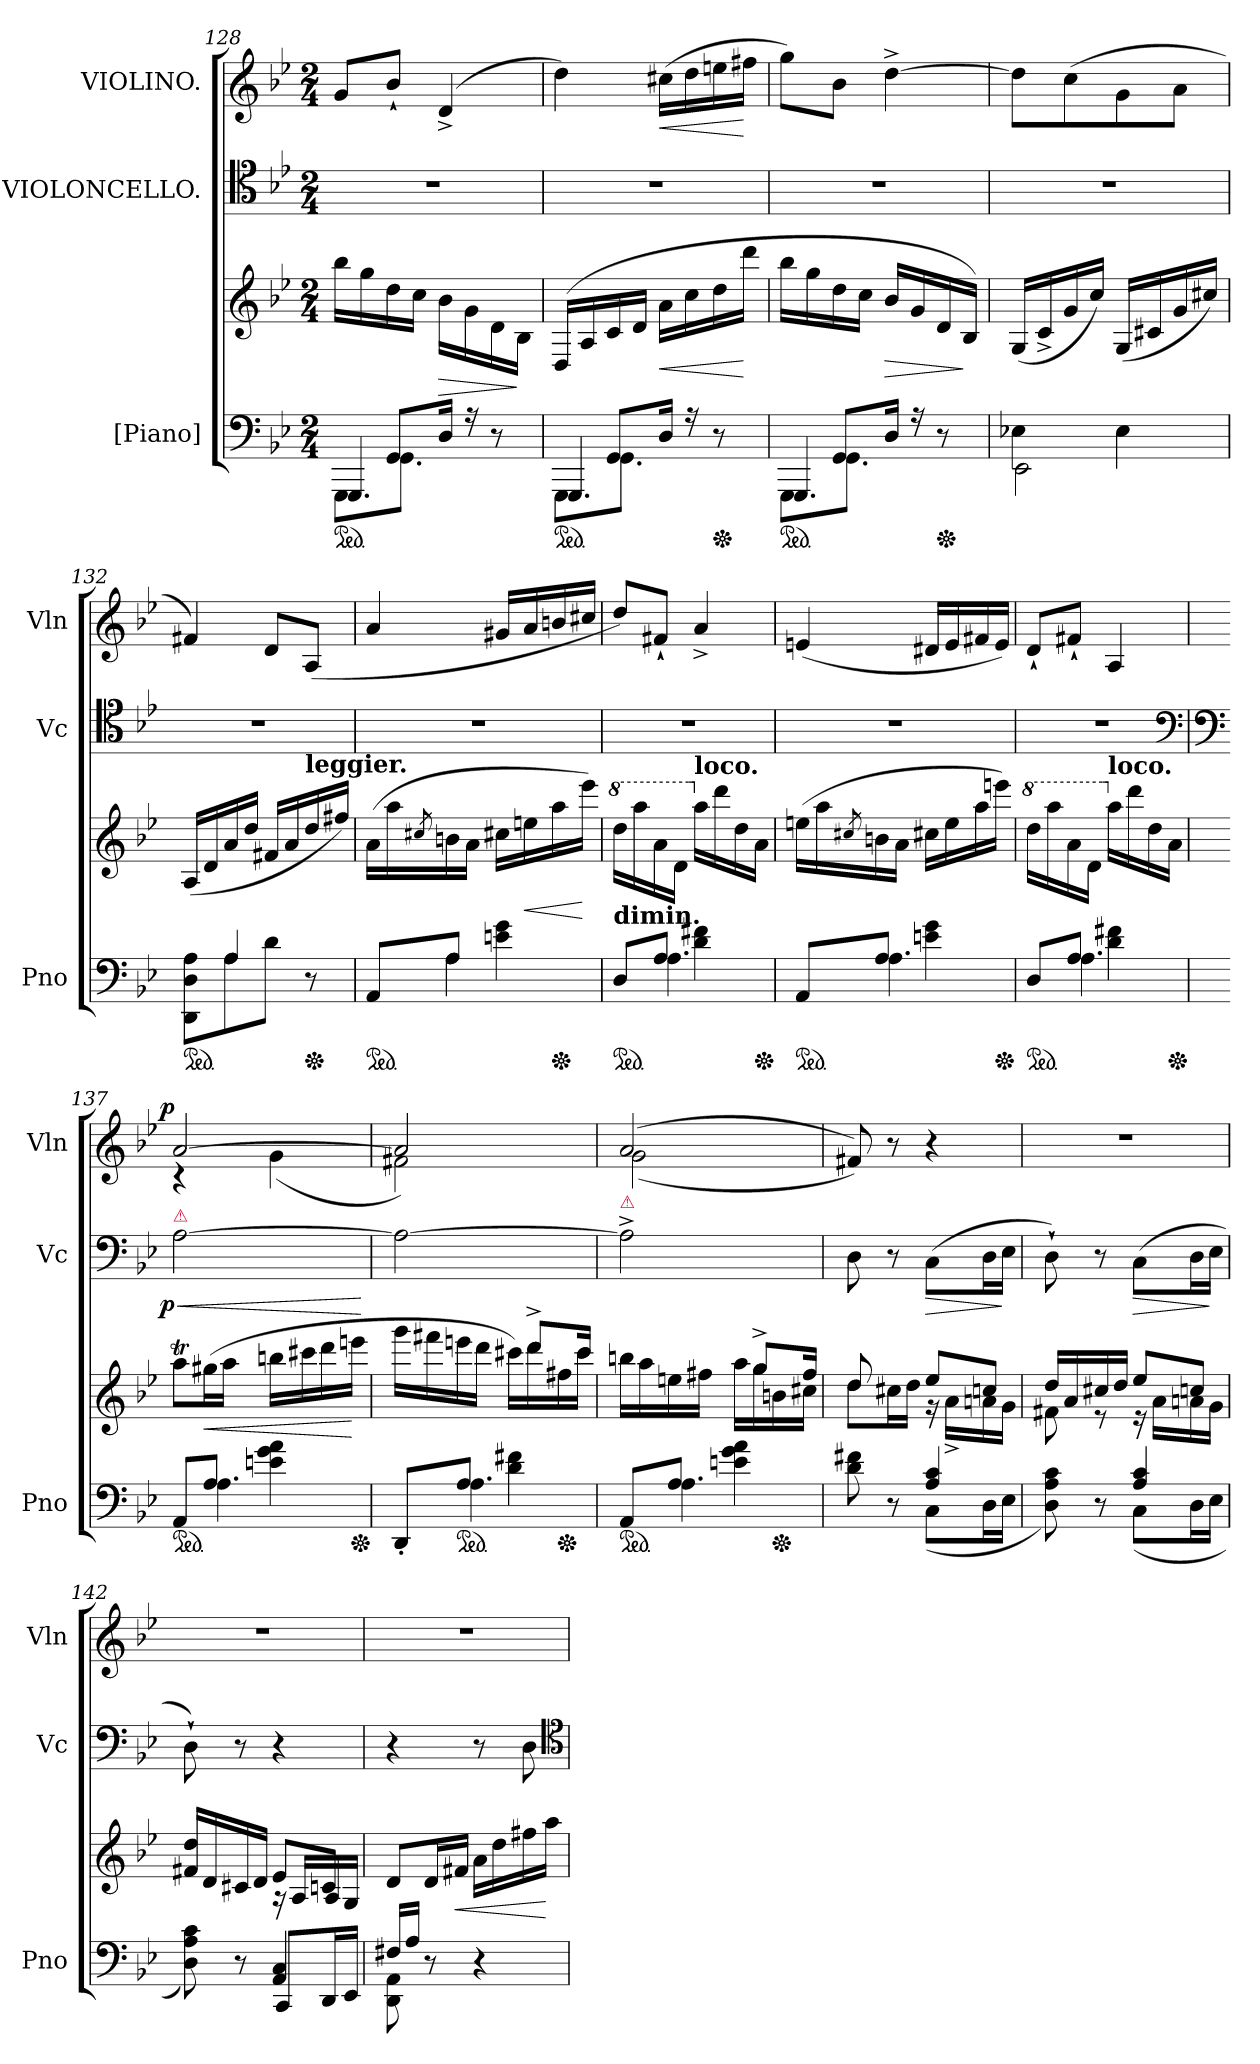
**kern	**kern	**dynam	**kern	**dynam	**kern	**dynam
*part3	*part3	*part3	*part2	*part2	*part1	*part1
*staff4	*staff3	*staff3/4	*staff2	*staff2	*staff1	*staff1
*I"[Piano]	*	*	*I"VIOLONCELLO.	*	*I"VIOLINO.	*
*I'Pno	*	*	*I'Vc	*	*I'Vln	*
*clefF4	*clefG2	*	*clefC4	*	*clefG2	*
*k[b-e-]	*k[b-e-]	*	*k[b-e-]	*	*k[b-e-]	*
*g:	*g:	*	*g:	*	*g:	*
*M2/4	*M2/4	*	*M2/4	*	*M2/4	*
=128	=128	=128	=128	=128	=128	=128
*^	*	*	*	*	*	*
*	*^	*	*	*	*	*	*
*ped	*	*	*	*	*	*	*	*
8rFyy	8GGGL	4.GGG/	16bb-LL	.	2rc	.	8gL	.
.	.	.	16gg	.	.	.	.	.
8GGL	8.GGJ	.	16dd	.	.	.	8b-`<J	.
.	.	.	16ccJJ	.	.	.	.	.
16DJk	.	.	16b-\LL	>	.	.	(<4d^<	.
16r	16rCCyy	.	16g	.	.	.	.	.
8r	8rCCyy	8rDDDyy	16d	.	.	.	.	.
.	.	.	16B-JJ	]	.	.	.	.
=129	=129	=129	=129	=129	=129	=129	=129	=129
*ped	*	*	*	*	*	*	*	*
8rFyy	8GGGL	4.GGG/	(>16D/LL	.	2rc	.	4dd)	.
.	.	.	16A/	.	.	.	.	.
8GGL	8.GGJ	.	16c/	.	.	.	.	.
.	.	.	16d/JJ	.	.	.	.	.
!	!	!	!	!	!	!	!	!LO:HP:b
16DJk	.	.	16aLL	<	.	.	(>16cc#XLL	<
16r	16rCCyy	.	16cc	.	.	.	16dd	.
*Xped	*	*	*	*	*	*	*	*
8r	8rCCyy	8rDDDyy	16dd	.	.	.	16een	.
.	.	.	16dddJJ	[	.	.	16ff#XJJ	[
=130	=130	=130	=130	=130	=130	=130	=130	=130
*ped	*	*	*	*	*	*	*	*
8rFyy	8GGGL	4.GGG/	16bb-LL	.	2rc	.	8ggL)	.
.	.	.	16gg	.	.	.	.	.
8GGL	8.GGJ	.	16dd	.	.	.	8b-J	.
.	.	.	16ccJJ	.	.	.	.	.
16DJk	.	.	16b-LL	>	.	.	[4dd^<	.
16r	16rEEyy	.	16g	.	.	.	.	.
*Xped	*	*	*	*	*	*	*	*
8r	8rEEyy	8rDDDyy	16d	.	.	.	.	.
.	.	.	16B-JJ)	]	.	.	.	.
*	*v	*v	*	*	*	*	*	*
=131	=131	=131	=131	=131	=131	=131	=131
4E-X\	2EE-	(<16G/LL	.	2rc	.	8ddL]	.
.	.	16c^</	.	.	.	.	.
.	.	16g	.	.	.	(>8cc	.
.	.	16ccJJ)	.	.	.	.	.
4E-\	.	(<16G/LL	.	.	.	8g	.
.	.	16c#X	.	.	.	.	.
.	.	16g	.	.	.	8aJ	.
.	.	16cc#XJJ)	.	.	.	.	.
=132	=132	=132	=132	=132	=132	=132	=132
*ped	*	*	*	*	*	*	*
8rcyy	8DD 8D 8AL	(<16A/LL	.	2rc	.	4f#X/)	.
.	.	16d	.	.	.	.	.
4A	8A	16a	.	.	.	.	.
.	.	16ddJJ	.	.	.	.	.
.	8dJ	16f#X/LL	.	.	.	8dL	.
.	.	16a	.	.	.	.	.
!	!	!LO:TX:a:B:t=leggier.	!	!	!	!	!
*Xped	*	*	*	*	*	*	*
8r	8ryy	16dd	.	.	.	(<8AJ	.
.	.	16ff#XJJ)	.	.	.	.	.
=133	=133	=133	=133	=133	=133	=133	=133
*ped	*	*	*	*	*	*	*
8AAL	8rAAAyy	(>16aLL	.	2rc	.	4a	.
.	.	16aa	.	.	.	.	.
.	.	8qcc#X/	.	.	.	.	.
8AJ	4A	16bn	.	.	.	.	.
.	.	16aJJ	.	.	.	.	.
4en\ 4g\	.	16cc#XLL	.	.	.	16g#XLL	.
.	.	16een	<	.	.	16a	.
*Xped	*	*	*	*	*	*	*
.	8ryy	16aa	.	.	.	16bn	.
.	.	16eee-JJ)	[	.	.	16cc#XJJ	.
=134	=134	=134	=134	=134	=134	=134	=134
*	*	*8va	*	*	*	*	*
!	!	!LO:TX:c:B:t=dimin.	!	!	!	!	!
*ped	*	*	*	*	*	*	*
8DL	8rGGyy	16dddLL	.	2rc	.	8ddL)	.
.	.	16aaa	.	.	.	.	.
8AJ	4.A	16aa	.	.	.	8f#X`<J	.
.	.	16ddJJ	.	.	.	.	.
*	*	*X8va	*	*	*	*	*
!	!	!LO:TX:a:B:t=loco.	!	!	!	!	!
4d\ 4f#X\	.	16aaLL	.	.	.	4a^<	.
.	.	16ddd	.	.	.	.	.
.	.	16dd	.	.	.	.	.
*Xped	*	*	*	*	*	*	*
.	.	16aJJ	.	.	.	.	.
=135	=135	=135	=135	=135	=135	=135	=135
*ped	*	*	*	*	*	*	*
8AAL	8rCCyy	(>16eenLL	.	2rc	.	(<4en	.
.	.	16aa	.	.	.	.	.
.	.	8qcc#X/	.	.	.	.	.
8AJ	4.A	16bn	.	.	.	.	.
.	.	16aJJ	.	.	.	.	.
4en\ 4g\	.	16cc#XLL	.	.	.	16d#XLL	.
.	.	16ee	.	.	.	16e	.
.	.	16aa	.	.	.	16f#X	.
*Xped	*	*	*	*	*	*	*
.	.	16eeenJJ)	.	.	.	16eJJ)	.
=136	=136	=136	=136	=136	=136	=136	=136
*	*	*8va	*	*	*	*	*
*ped	*	*	*	*	*	*	*
8DL	8rEEyy	16dddLL	.	2rc	.	8d`<L	.
.	.	16aaa	.	.	.	.	.
8AJ	4.A	16aa	.	.	.	8f#X`<J	.
.	.	16ddJJ	.	.	.	.	.
*	*	*X8va	*	*	*	*	*
!	!	!LO:TX:a:B:t=loco.	!	!	!	!	!
4d\ 4f#X\	.	16aaLL	.	.	.	4A	.
.	.	16ddd	.	.	.	.	.
.	.	16dd	.	.	.	.	.
*Xped	*	*	*	*	*	*	*
.	.	16aJJ	.	.	.	.	.
*	*	*	*	*clefF4	*	*	*
=137	=137	=137	=137	=137	=137	=137	=137
*	*	*	*	*clefF4	*	*	*
!	!	!	!	!	!	!LO:TX:a:color=crimson:t=⚠	!
!	!	!	!	!LO:TX:a:color=crimson:t=⚠	!	!	!
!	!	!	!	!	!LO:HP:b	!	!
*	*	*	*	*	*	*^	*
!	!	!	!	!	!LO:DY:n=1:rj	!	!	!LO:DY:a:rj
*ped	*	*	*	*	*	*	*	*
8AAL	8rCCyy	8aatL	.	[2A	< p	[2a	4rc	p
8AJ	4.A	(>16gg#XL	<	.	.	.	.	.
.	.	16aaJJ	.	.	.	.	.	.
4en\ 4g\ 4a\	.	16bbnLL	.	.	.	.	(<4g	.
.	.	16ccc#X	.	.	.	.	.	.
.	.	16ddd	.	.	.	.	.	.
*Xped	*	*	*	*	*	*	*	*
.	.	16eeenJJ	[	.	.	.	.	.
*v	*v	*	*	*	*	*v	*v	*
.	.	.	.	[	.	.
=138	=138	=138	=138	=138	=138	=138
*^	*^	*	*	*	*^	*
8DD'<L	8rAAAyy	4rddddyy	16gggLL	.	2A_	.	2a])	2f#X	.
.	.	.	16fff#X	.	.	.	.	.	.
*ped	*	*	*	*	*	*	*	*	*
8AJ	4.A	.	16eeen	.	.	.	.	.	.
.	.	.	16dddJJ	.	.	.	.	.	.
4d\ 4f#X\	.	16rbbbyy	16ccc#XLL)	.	.	.	.	.	.
.	.	8ddd^>L	16ddd	.	.	.	.	.	.
*Xped	*	*	*	*	*	*	*	*	*
.	.	.	16ff#X	.	.	.	.	.	.
.	.	16ccc#Jk	16ccc#JJ	.	.	.	.	.	.
=139	=139	=139	=139	=139	=139	=139	=139	=139	=139
!	!	!	!	!	!LO:TX:a:color=crimson:t=⚠	!	!	!	!
*ped	*	*	*	*	*	*	*	*	*
8AAL	8rEEyy	4reeeyy	16bbnLL	.	2A^<]	.	(>2a/	(<2g	.
.	.	.	16aa	.	.	.	.	.	.
8AJ	4.A	.	16een	.	.	.	.	.	.
.	.	.	16ff#XJJ	.	.	.	.	.	.
4en\ 4g\ 4a\	.	16rcccyy	16aaLL	.	.	.	.	.	.
.	.	8gg^>L	16gg	.	.	.	.	.	.
*Xped	*	*	*	*	*	*	*	*	*
.	.	.	16bn	.	.	.	.	.	.
.	.	16ff#Jk	16cc#XJJ	.	.	.	.	.	.
*	*	*	*	*	*	*	*v	*v	*
=140	=140	=140	=140	=140	=140	=140	=140	=140
4rbyy	8d 8f#X	8dd	8ddL	.	8D	.	8f#X))	.
.	8r	8raayy	16cc#XL	.	8r	.	8r	.
.	.	.	16ddJJ	.	.	.	.	.
!	!	!	!	!	!	!LO:HP:b	!	!
4A 4c	(>8CL	8ee-L	16rg	.	(>8CL	>	4r	.
.	.	.	16a^<LL	.	.	.	.	.
.	16DL	8ccnJ	16an	.	16DL	.	.	.
.	16E-JJ	.	16gJJ	.	16E-JJ	]	.	.
=141	=141	=141	=141	=141	=141	=141	=141	=141
4reyy	8D 8A 8c)	16ddLL	8f#X	.	8D`>)	.	2rdd	.
.	.	16a	.	.	.	.	.	.
.	8r	16cc#X	8re	.	8r	.	.	.
.	.	16ddJJ	.	.	.	.	.	.
!	!	!	!	!	!	!LO:HP:b	!	!
4A 4c	(>8CL	8ee-L	16re	.	(>8CL	>	.	.
.	.	.	16aLL	.	.	.	.	.
.	16DL	8ccnJ	16an	.	16DL	.	.	.
.	16E-JJ	.	16gJJ	.	16E-JJ	]	.	.
=142	=142	=142	=142	=142	=142	=142	=142	=142
4reyy	8D 8A 8c)	16f#X 16ddLL	4rcyy	.	8D`>)	.	2rdd	.
.	.	16d	.	.	.	.	.	.
.	8r	16c#X	.	.	8r	.	.	.
.	.	16dJJ	.	.	.	.	.	.
4AA 4C	8CC/L	8e-L	16rA	.	4r	.	.	.
.	.	.	16A/LL	.	.	.	.	.
.	16DDL	8cnJ	16A/	.	.	.	.	.
.	16EE-JJ	.	16G/JJ	.	.	.	.	.
*	*	*v	*v	*	*	*	*	*
=143	=143	=143	=143	=143	=143	=143	=143
16F#XLL	8DD 8AA	8dL	.	4r	.	2rdd	.
16AJJ	.	.	.	.	.	.	.
8r	4.rCCyy	16dL	.	.	.	.	.
.	.	16f#XJJ	<	.	.	.	.
4r	.	16aLL	.	8r	.	.	.
.	.	16dd	.	.	.	.	.
.	.	16ff#X	.	8D	.	.	.
.	.	16aaJJ	[	.	.	.	.
*v	*v	*	*	*	*	*	*
*	*	*	*clefC4	*	*	*
=	=	=	=	=	=	=
*-	*-	*-	*-	*-	*-	*-
